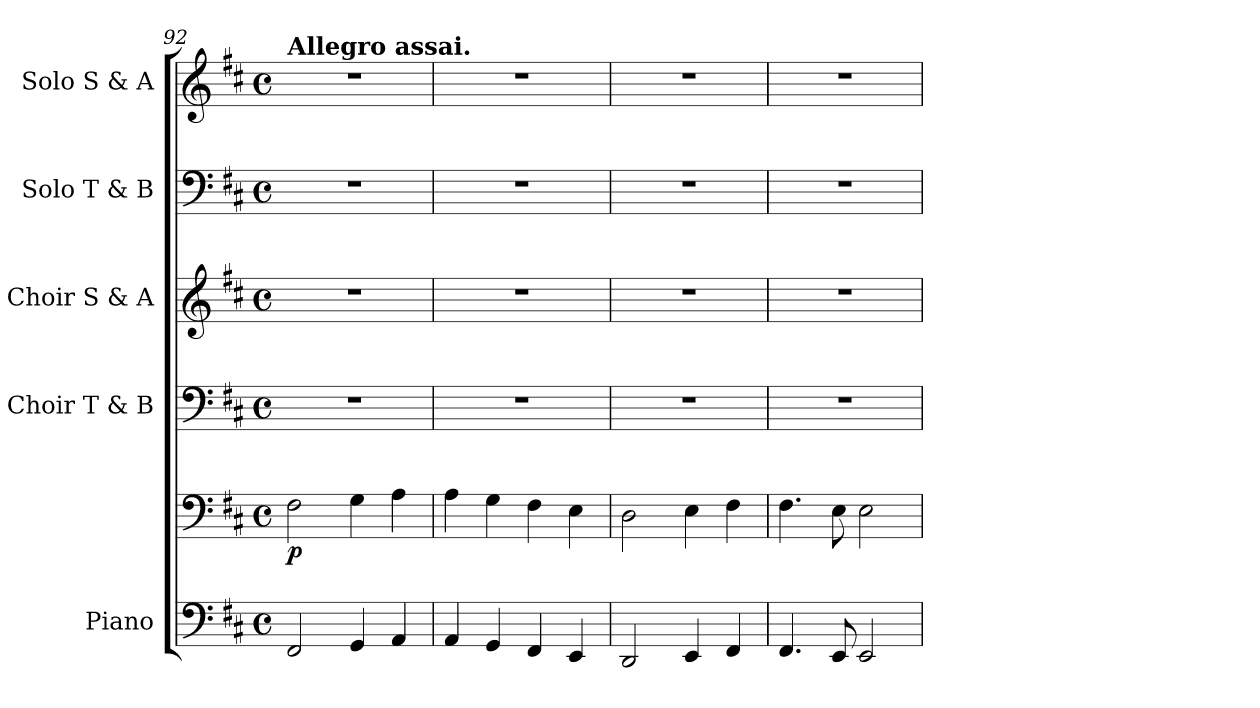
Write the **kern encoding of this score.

**kern	**kern	**dynam	**kern	**kern	**kern	**kern
*part5	*part5	*part5	*part4	*part3	*part2	*part1
*staff6	*staff5	*staff5/6	*staff4	*staff3	*staff2	*staff1
*I"Piano	*	*	*I"Choir T &amp; B	*I"Choir S &amp; A	*I"Solo T &amp; B	*I"Solo S &amp; A
*I'Pno	*	*	*I'Choir T &amp; B	*I'Choir S &amp; A	*I'Solo T &amp; B	*I'Solo S &amp; A
!!LO:PB:g=z
*clefF4	*clefF4	*	*clefF4	*clefG2	*clefF4	*clefG2
*k[f#c#]	*k[f#c#]	*	*k[f#c#]	*k[f#c#]	*k[f#c#]	*k[f#c#]
*M4/4	*M4/4	*	*M4/4	*M4/4	*M4/4	*M4/4
*met(c)	*met(c)	*	*met(c)	*met(c)	*met(c)	*met(c)
=92	=92	=92	=92	=92	=92	=92
!	!	!	!	!	!	!LO:TX:a:B:t=Allegro assai.
!	!	!LO:DY:b	!	!	!	!
2FF#/	2F#\	p	1r	1r	1r	1r
4GG/	4G\	.	.	.	.	.
4AA/	4A\	.	.	.	.	.
=93	=93	=93	=93	=93	=93	=93
4AA/	4A\	.	1r	1r	1r	1r
4GG/	4G\	.	.	.	.	.
4FF#/	4F#\	.	.	.	.	.
4EE/	4E\	.	.	.	.	.
=94	=94	=94	=94	=94	=94	=94
2DD/	2D\	.	1r	1r	1r	1r
4EE/	4E\	.	.	.	.	.
4FF#/	4F#\	.	.	.	.	.
=95	=95	=95	=95	=95	=95	=95
4.FF#/	4.F#\	.	1r	1r	1r	1r
8EE/	8E\	.	.	.	.	.
2EE/	2E\	.	.	.	.	.
=	=	=	=	=	=	=
*-	*-	*-	*-	*-	*-	*-
